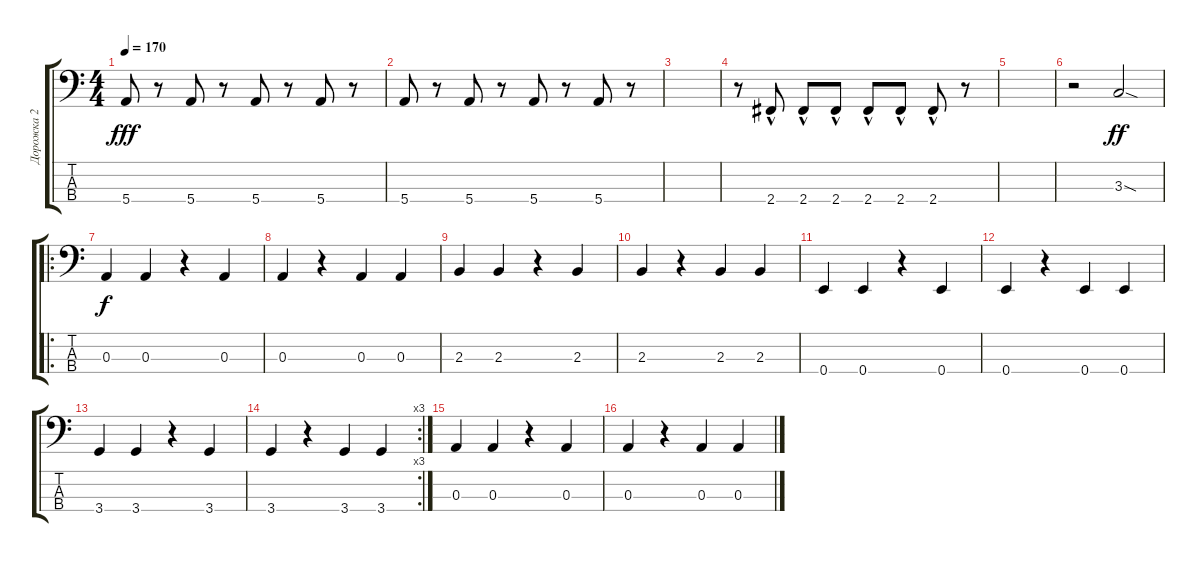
\track ("Дорожка 2" "Дорожка 2") {instrument electricbassfinger}
\staff {score tabs}
\tuning (G2 D2 A1 E1) {hide}
\ts (4 4)
\tempo 170
\clef f4
\ks c
5.4.8{dy fff} r.8 5.4.8 r.8 5.4.8 r.8 5.4.8 r.8 |
5.4.8 r.8 5.4.8 r.8 5.4.8 r.8 5.4.8 r.8 |
|
r.8 2.4{hac}.8 2.4{hac}.8 2.4{hac}.8 2.4{hac}.8 2.4{hac}.8 2.4{hac}.8 r.8 |
|
r.2 3.3{sod}.2{dy ff} |
\ro
0.3.4{dy f} 0.3.4 r.4 0.3.4 |
0.3.4 r.4 0.3.4 0.3.4 |
2.3.4 2.3.4 r.4 2.3.4 |
2.3.4 r.4 2.3.4 2.3.4 |
0.4.4 0.4.4 r.4 0.4.4 |
0.4.4 r.4 0.4.4 0.4.4 |
3.4.4 3.4.4 r.4 3.4.4 |
\rc 3
3.4.4 r.4 3.4.4 3.4.4 |
0.3.4 0.3.4 r.4 0.3.4 |
0.3.4 r.4 0.3.4 0.3.4
